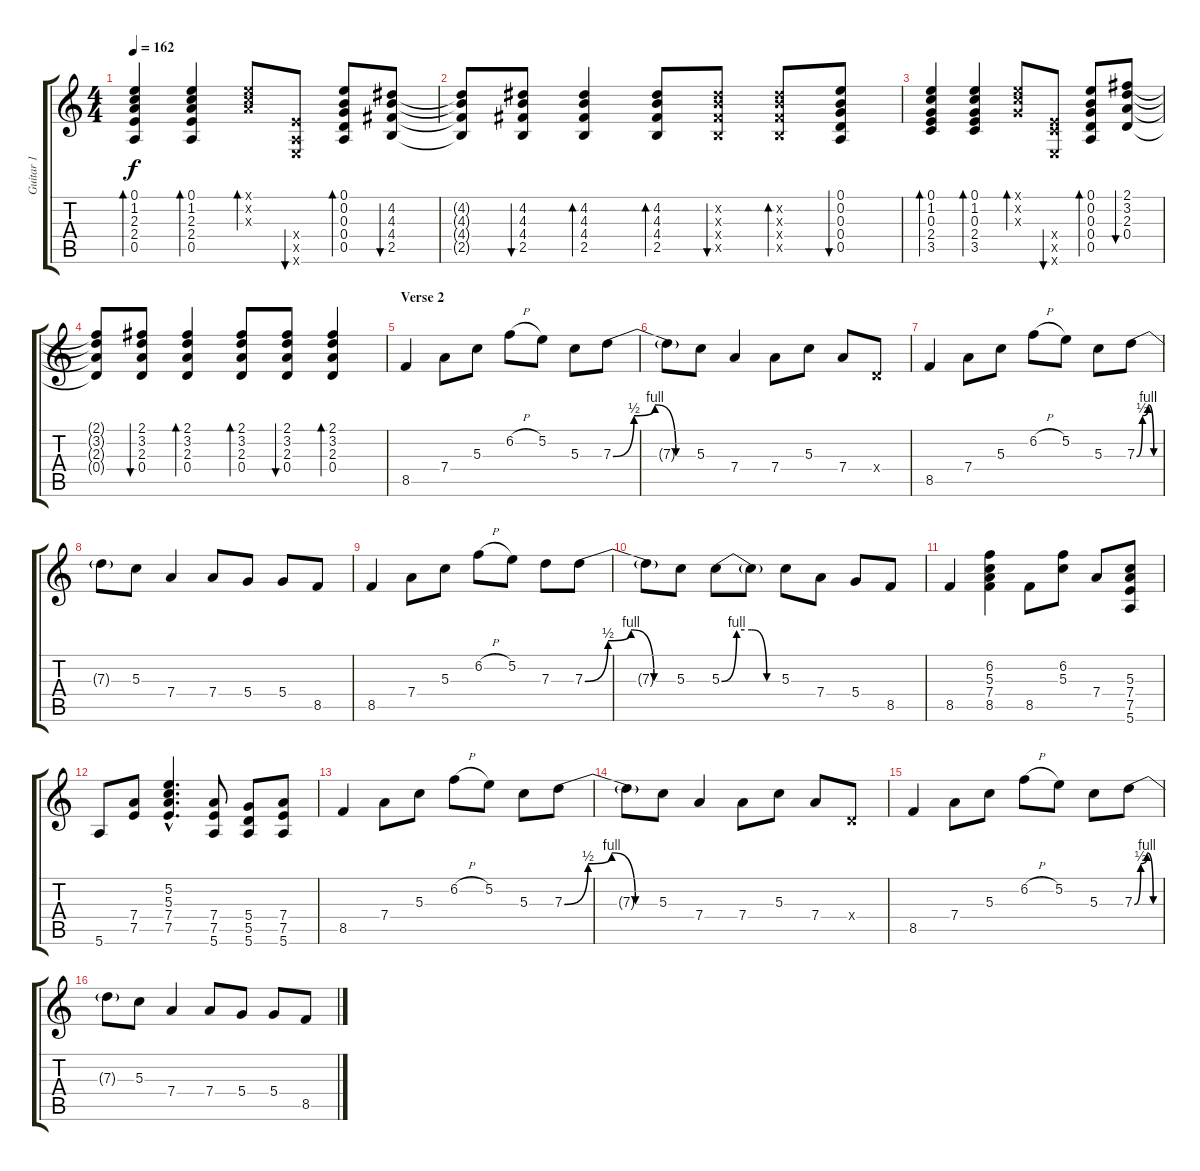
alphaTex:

\track ("Guitar 1" "Guitar 1") {instrument acousticguitarsteel}
\staff {score tabs}
\tuning (E4 B3 G3 D3 A2 E2) {hide}
\ts (4 4)
\tempo 162
\clef g2
\ks c
(0.1 1.2 2.3 2.4 0.5).4{bd 60 dy f} (0.1 1.2 2.3 2.4 0.5).4{bd 60} (0.1{x} 1.2{x} 2.3{x}).8{bd 60} (2.4{x} 0.5{x} 0.6{x}).8{bu 60} (0.1 0.2 0.3 0.4 0.5).8{bd 60} (4.2 4.3 4.4 2.5).8{bu 60} |
(4.2{t} 4.3{t} 4.4{t} 2.5{t}).8 (4.2 4.3 4.4 2.5).8{bu 60} (4.2 4.3 4.4 2.5).4{bd 60} (4.2 4.3 4.4 2.5).8{bd 60} (4.2{x} 4.3{x} 4.4{x} 2.5{x}).8{bu 60} (4.2{x} 4.3{x} 4.4{x} 2.5{x}).8{bd 60} (0.1 0.2 0.3 0.4 0.5).8{bu 60} |
(0.1 1.2 0.3 2.4 3.5).4{bd 60} (0.1 1.2 0.3 2.4 3.5).4{bd 60} (0.1{x} 1.2{x} 0.3{x}).8{bd 60} (2.4{x} 3.5{x} 0.6{x}).8{bu 60} (0.1 0.2 0.3 0.4 0.5).8{bd 60} (2.1 3.2 2.3 0.4).8{bu 60} |
(2.1{t} 3.2{t} 2.3{t} 0.4{t}).8 (2.1 3.2 2.3 0.4).8{bu 60} (2.1 3.2 2.3 0.4).4{bd 60} (2.1 3.2 2.3 0.4).8{bd 60} (2.1 3.2 2.3 0.4).8{bu 60} (2.1 3.2 2.3 0.4).4{bd 60} |
\section ("" "Verse 2")
8.5.4 7.4.8 5.3.8 6.2{h}.8 5.2.8 5.3.8 7.3{be (custom 0 0 15 2 30 4 45 0 60 0)}.8 |
7.3{t}.8 5.3.8 7.4.4 7.4.8 5.3.8 7.4.8 0.4{x}.8 |
8.5.4 7.4.8 5.3.8 6.2{h}.8 5.2.8 5.3.8 7.3{be (custom 0 0 15 2 30 4 45 0 60 0)}.8 |
7.3{t}.8 5.3.8 7.4.4 7.4.8 5.4.8 5.4.8 8.5.8 |
8.5.4 7.4.8 5.3.8 6.2{h}.8 5.2.8 7.3.8 7.3{be (custom 0 0 15 2 30 4 45 0 60 0)}.8 |
7.3{t}.8 5.3.8 5.3{be (custom 0 0 15 4 30 4 45 0 60 0)}.8 5.3{t}.8 5.3.8 7.4.8 5.4.8 8.5.8 |
8.5.4 (6.2 5.3 7.4 8.5).4 8.5.8 (6.2 5.3).8 7.4.8 (5.3 7.4 7.5 5.6).8 |
5.6.8 (7.4 7.5).8 (5.2{hac} 5.3{hac} 7.4{hac} 7.5{hac}).4{d} (7.4 7.5 5.6).8 (5.4 5.5 5.6).8 (7.4 7.5 5.6).8 |
8.5.4 7.4.8 5.3.8 6.2{h}.8 5.2.8 5.3.8 7.3{be (custom 0 0 15 2 30 4 45 0 60 0)}.8 |
7.3{t}.8 5.3.8 7.4.4 7.4.8 5.3.8 7.4.8 0.4{x}.8 |
8.5.4 7.4.8 5.3.8 6.2{h}.8 5.2.8 5.3.8 7.3{be (custom 0 0 15 2 30 4 45 0 60 0)}.8 |
7.3{t}.8 5.3.8 7.4.4 7.4.8 5.4.8 5.4.8 8.5.8
